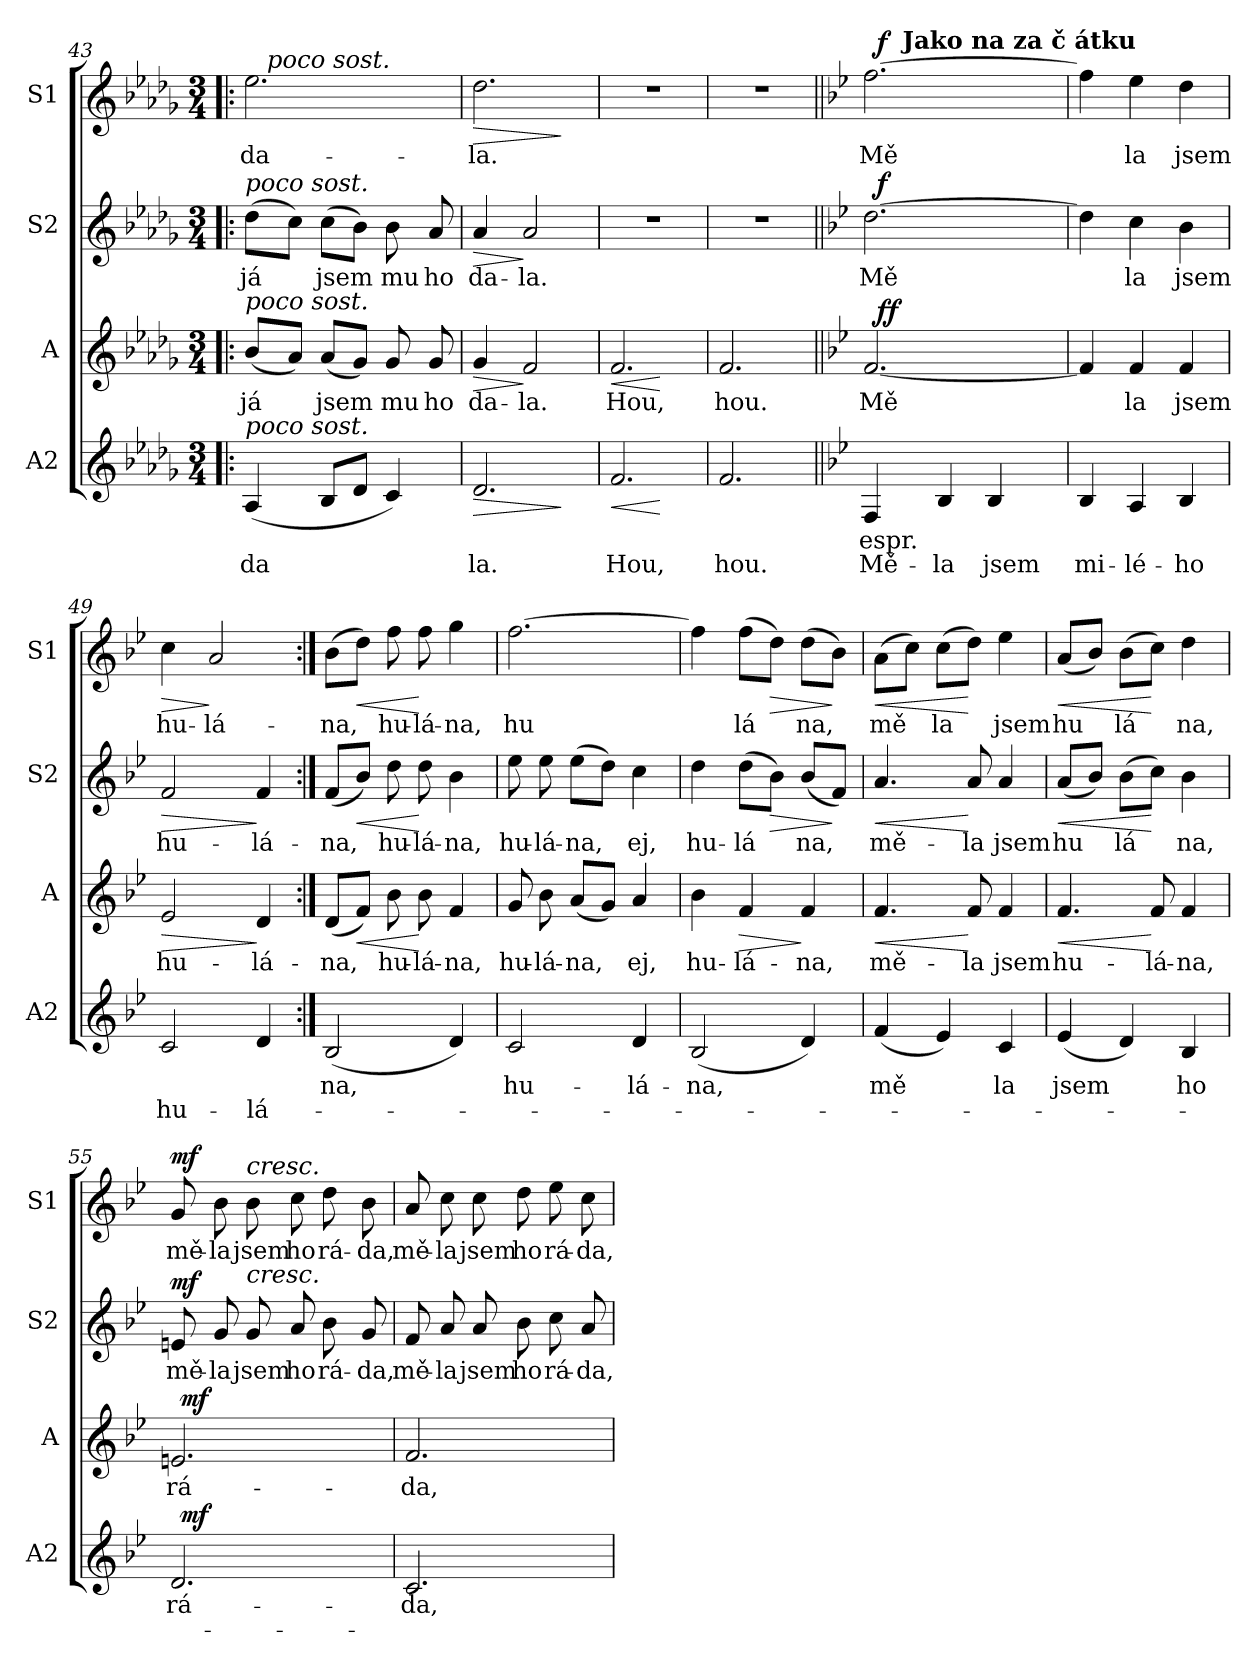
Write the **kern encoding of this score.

**kern	**text	**text	**dynam	**kern	**text	**dynam	**kern	**text	**dynam	**kern	**text	**dynam
*part4	*part4	*part4	*part4	*part3	*part3	*part3	*part2	*part2	*part2	*part1	*part1	*part1
*staff4	*staff4	*staff4	*staff4	*staff3	*staff3	*staff3	*staff2	*staff2	*staff2	*staff1	*staff1	*staff1
*I"A2	*	*	*	*I"A	*	*	*I"S2	*	*	*I"S1	*	*
*I'A2	*	*	*	*I'A	*	*	*I'S2	*	*	*I'S1	*	*
!!LO:LB:g=z
*clefG2	*	*	*	*clefG2	*	*	*clefG2	*	*	*clefG2	*	*
*k[b-e-a-d-g-]	*	*	*	*k[b-e-a-d-g-]	*	*	*k[b-e-a-d-g-]	*	*	*k[b-e-a-d-g-]	*	*
*D-:	*	*	*	*D-:	*	*	*D-:	*	*	*D-:	*	*
*M3/4	*	*	*	*M3/4	*	*	*M3/4	*	*	*M3/4	*	*
=43!|:	=43!|:	=43!|:	=43!|:	=43!|:	=43!|:	=43!|:	=43!|:	=43!|:	=43!|:	=43!|:	=43!|:	=43!|:
!	!	!	!	!	!	!	!LO:TX:a:i:t=poco sost.	!	!	!	!	!
!	!	!	!	!LO:TX:a:i:t=poco sost.	!	!	!	!	!	!	!	!
!LO:TX:a:i:t=poco sost.	!	!	!	!	!	!	!	!	!	!	!	!
!	!LO:LY:b:cj	!LO:LY:b:cj	!	!	!LO:LY:b:cj	!	!	!LO:LY:b:rj	!	!	!LO:LY:b:rj	!
*	*	*	*	*	*	*	*	*	*	*^	*	*
(>4A-/	.	da-	.	(<8b-/L	já	.	(>8dd-\L	já	.	2.ee-\	16ryy	da-	.
!	!	!	!	!	!	!	!	!	!	!	!LO:TX:a:i:t=poco sost.	!	!
.	.	.	.	.	.	.	.	.	.	.	2ryy	.	.
!	!	!	!	!	!LO:LY:b:cj	!	!	!LO:LY:b:rj	!	!	!	!	!
.	.	.	.	8a-/J)	.	.	8cc\J)	.	.	.	.	.	.
!	!LO:LY:b:cj	!LO:LY:b:cj	!	!	!LO:LY:b:cj	!	!	!LO:LY:b:rj	!	!	!	!	!
8B-/L	-	-	.	(<8a-/L	jsem	.	(>8cc\L	jsem	.	.	.	.	.
!	!LO:LY:b:cj	!LO:LY:b:cj	!	!	!LO:LY:b:cj	!	!	!LO:LY:b:rj	!	!	!	!	!
8d-/J	-	-	.	8g-/J)	.	.	8b-\J)	.	.	.	.	.	.
!	!LO:LY:b:cj	!LO:LY:b:cj	!	!	!LO:LY:b:cj	!	!	!LO:LY:b:rj	!	!	!	!	!
4c/)	-	-	.	8g-/	mu	.	8b-\	mu	.	.	.	.	.
.	.	.	.	.	.	.	.	.	.	.	8.ryy	.	.
!	!	!	!	!	!LO:LY:b:cj	!	!	!LO:LY:b:rj	!	!	!	!	!
.	.	.	.	8g-/	ho	.	8a-/	ho	.	.	.	.	.
=44	=44	=44	=44	=44	=44	=44	=44	=44	=44	=44	=44	=44	=44
!	!LO:LY:b:cj	!LO:LY:b:cj	!LO:HP:b	!	!LO:LY:b:cj	!LO:HP:b	!	!LO:LY:b:rj	!LO:HP:b	!	!	!LO:LY:b:rj	!LO:HP:b
*	*	*	*	*	*	*	*	*	*	*v	*v	*	*
2.d-/	-	la.	>	4g-/	da-	>	4a-/	da-	>	2.dd-\	-la.	>
!	!	!	!	!	!LO:LY:b:cj	!	!	!LO:LY:b:rj	!	!	!	!
.	.	.	.	2f/	-la.	]	2a-/	-la.	]	.	.	.
.	.	.	]	.	.	.	.	.	.	.	.	]
=45	=45	=45	=45	=45	=45	=45	=45	=45	=45	=45	=45	=45
!	!LO:LY:b:cj	!LO:LY:b:cj	!LO:HP:b	!	!LO:LY:b:cj	!LO:HP:b	!	!	!	!	!	!
2.f/	.	Hou,	<	2.f/	Hou,	<	2.r	.	.	2.r	.	.
.	.	.	[	.	.	[	.	.	.	.	.	.
=46	=46	=46	=46	=46	=46	=46	=46	=46	=46	=46	=46	=46
!	!LO:LY:b:cj	!LO:LY:b:cj	!	!	!LO:LY:b:cj	!	!	!	!	!	!	!
2.f/	.	hou.	.	2.f/	hou.	.	2.r	.	.	2.r	.	.
=47||	=47||	=47||	=47||	=47||	=47||	=47||	=47||	=47||	=47||	=47||	=47||	=47||
*k[b-e-]	*	*	*	*k[b-e-]	*	*	*k[b-e-]	*	*	*k[b-e-]	*	*
*B-:	*	*	*	*B-:	*	*	*B-:	*	*	*B-:	*	*
!	!LO:LY:b:cj	!LO:LY:b:cj	!	!	!LO:LY:b:cj	!	!	!LO:LY:b:rj	!	!	!LO:LY:b:rj	!
*	*	*	*	*^	*	*	*^	*	*	*^	*	*
*	*	*	*	*	*	*	*	*	*	*	*	*	*^	*	*
4F/	espr.	Mě-	.	[<2.f/	32ryy	Mě-	.	[>2.dd\	32ryy	Mě-	.	[>2.ff\	32ryy	16..ryy	Mě-	.
!	!	!	!	!	!	!	!LO:DY:a	!	!	!	!	!	!	!	!	!
!	!	!	!	!	!	!	!LO:DY:n=1:b	!	!	!	!LO:DY:a	!	!	!	!	!LO:DY:a
.	.	.	.	.	2ryy	.	f f	.	2ryy	.	f	.	2ryy	.	.	f
!	!	!	!	!	!	!	!	!	!	!	!	!	!	!LO:TX:a:B:t=Jako na za č átku	!	!
.	.	.	.	.	.	.	.	.	.	.	.	.	.	2ryy	.	.
!	!LO:LY:b:cj	!LO:LY:b:cj	!	!	!	!	!	!	!	!	!	!	!	!	!	!
4B-/	-	la	.	.	.	.	.	.	.	.	.	.	.	.	.	.
!	!LO:LY:b:cj	!LO:LY:b:cj	!	!	!	!	!	!	!	!	!	!	!	!	!	!
4B-/	.	jsem	.	.	.	.	.	.	.	.	.	.	.	.	.	.
.	.	.	.	.	8..ryy	.	.	.	8..ryy	.	.	.	8..ryy	.	.	.
.	.	.	.	.	.	.	.	.	.	.	.	.	.	8ryy	.	.
.	.	.	.	.	.	.	.	.	.	.	.	.	.	64ryy	.	.
=48	=48	=48	=48	=48	=48	=48	=48	=48	=48	=48	=48	=48	=48	=48	=48	=48
!	!LO:LY:b:cj	!LO:LY:b:cj	!	!	!	!LO:LY:b:cj	!	!	!	!LO:LY:b:rj	!	!	!	!	!LO:LY:b:rj	!
*	*	*	*	*v	*v	*	*	*	*	*	*	*v	*v	*v	*	*
*	*	*	*	*	*	*	*v	*v	*	*	*	*	*
4B-/	.	mi-	.	4f/]	--	.	4dd\]	--	.	4ff\]	--	.
!	!LO:LY:b:cj	!LO:LY:b:cj	!	!	!LO:LY:b:cj	!	!	!LO:LY:b:rj	!	!	!LO:LY:b:rj	!
4A/	-	lé-	.	4f/	-la	.	4cc\	-la	.	4ee-\	-la	.
!	!LO:LY:b:cj	!LO:LY:b:cj	!	!	!LO:LY:b:cj	!	!	!LO:LY:b:rj	!	!	!LO:LY:b:rj	!
4B-/	-	ho	.	4f/	jsem	.	4b-\	jsem	.	4dd\	jsem	.
=49	=49	=49	=49	=49	=49	=49	=49	=49	=49	=49	=49	=49
!	!LO:LY:b:cj	!LO:LY:b:cj	!	!	!LO:LY:b:cj	!LO:HP:b	!	!LO:LY:b:rj	!LO:HP:b	!	!LO:LY:b:rj	!LO:HP:b
2c/	.	hu-	.	2e-/	hu-	>	2f/	hu-	>	4cc\	hu-	>
!	!	!	!	!	!	!	!	!	!	!	!LO:LY:b:rj	!
.	.	.	.	.	.	.	.	.	.	2a/	-lá-	]
!	!LO:LY:b:cj	!LO:LY:b:cj	!	!	!LO:LY:b:cj	!	!	!LO:LY:b:rj	!	!	!	!
4d/	-	lá-	.	4d/	-lá-	]	4f/	-lá-	]	.	.	.
!!LO:PB:g=z
=50:|!	=50:|!	=50:|!	=50:|!	=50:|!	=50:|!	=50:|!	=50:|!	=50:|!	=50:|!	=50:|!	=50:|!	=50:|!
!	!LO:LY:b:cj	!	!	!	!LO:LY:b:cj	!	!	!LO:LY:b:rj	!	!	!LO:LY:b:rj	!
(<2B-/	-na,	.	.	(<8d/L	-na,	.	(<8f/L	-na,	.	(>8b-\L	-na,	.
!	!	!	!	!	!LO:LY:b:cj	!LO:HP:b	!	!LO:LY:b:rj	!LO:HP:b	!	!LO:LY:b:rj	!LO:HP:b
.	.	.	.	8f/J)	.	<	8b-/J)	.	<	8dd\J)	.	<
!	!	!	!	!	!LO:LY:b:cj	!	!	!LO:LY:b:rj	!	!	!LO:LY:b:rj	!
.	.	.	.	8b-\	hu-	.	8dd\	hu-	.	8ff\	hu-	.
!	!	!	!	!	!LO:LY:b:cj	!	!	!LO:LY:b:rj	!	!	!LO:LY:b:rj	!
.	.	.	.	8b-\	-lá-	[	8dd\	-lá-	[	8ff\	-lá-	[
!	!LO:LY:b:cj	!	!	!	!LO:LY:b:cj	!	!	!LO:LY:b:rj	!	!	!LO:LY:b:rj	!
4d/)	.	.	.	4f/	-na,	.	4b-\	-na,	.	4gg\	-na,	.
=51	=51	=51	=51	=51	=51	=51	=51	=51	=51	=51	=51	=51
!	!LO:LY:b:cj	!	!	!	!LO:LY:b:cj	!	!	!LO:LY:b:rj	!	!	!LO:LY:b:rj	!
2c/	hu-	.	.	8g/	hu-	.	8ee-\	hu-	.	[>2.ff\	hu-	.
!	!	!	!	!	!LO:LY:b:cj	!	!	!LO:LY:b:rj	!	!	!	!
.	.	.	.	8b-\	-lá-	.	8ee-\	-lá-	.	.	.	.
!	!	!	!	!	!LO:LY:b:cj	!	!	!LO:LY:b:rj	!	!	!	!
.	.	.	.	(<8a/L	-na,	.	(>8ee-\L	-na,	.	.	.	.
!	!	!	!	!	!LO:LY:b:cj	!	!	!LO:LY:b:rj	!	!	!	!
.	.	.	.	8g/J)	.	.	8dd\J)	.	.	.	.	.
!	!LO:LY:b:cj	!	!	!	!LO:LY:b:cj	!	!	!LO:LY:b:rj	!	!	!	!
4d/	-lá-	.	.	4a/	ej,	.	4cc\	ej,	.	.	.	.
=52	=52	=52	=52	=52	=52	=52	=52	=52	=52	=52	=52	=52
!	!LO:LY:b:cj	!	!	!	!LO:LY:b:cj	!	!	!LO:LY:b:rj	!	!	!LO:LY:b:rj	!
(<2B-/	-na,	.	.	4b-\	hu-	.	4dd\	hu-	.	4ff\]	--	.
!	!	!	!	!	!LO:LY:b:cj	!LO:HP:b	!	!LO:LY:b:rj	!	!	!LO:LY:b:rj	!
.	.	.	.	4f/	-lá-	>	(>8dd\L	-lá-	.	(>8ff\L	-lá-	.
!	!	!	!	!	!	!	!	!LO:LY:b:rj	!LO:HP:b	!	!LO:LY:b:rj	!LO:HP:b
.	.	.	.	.	.	.	8b-\J)	--	>	8dd\J)	--	>
!	!LO:LY:b:cj	!	!	!	!LO:LY:b:cj	!	!	!LO:LY:b:rj	!	!	!LO:LY:b:rj	!
4d/)	.	.	.	4f/	-na,	]	(<8b-/L	-na,	.	(>8dd\L	-na,	.
!	!	!	!	!	!	!	!	!LO:LY:b:rj	!	!	!LO:LY:b:rj	!
.	.	.	.	.	.	.	8f/J)	.	]	8b-\J)	.	]
=53	=53	=53	=53	=53	=53	=53	=53	=53	=53	=53	=53	=53
!	!LO:LY:b:cj	!	!	!	!LO:LY:b:cj	!LO:HP:b	!	!LO:LY:b:rj	!LO:HP:b	!	!LO:LY:b:rj	!LO:HP:b
(<4f/	mě-	.	.	4.f/	mě-	<	4.a/	mě-	<	(>8a\L	mě-	<
!	!	!	!	!	!	!	!	!	!	!	!LO:LY:b:rj	!
.	.	.	.	.	.	.	.	.	.	8cc\J)	--	.
!	!LO:LY:b:cj	!	!	!	!	!	!	!	!	!	!LO:LY:b:rj	!
4e-/)	--	.	.	.	.	.	.	.	.	(>8cc\L	-la	.
!	!	!	!	!	!LO:LY:b:cj	!	!	!LO:LY:b:rj	!	!	!LO:LY:b:rj	!
.	.	.	.	8f/	-la	[	8a/	-la	[	8dd\J)	.	[
!	!LO:LY:b:cj	!	!	!	!LO:LY:b:cj	!	!	!LO:LY:b:rj	!	!	!LO:LY:b:rj	!
4c/	-la	.	.	4f/	jsem	.	4a/	jsem	.	4ee-\	jsem	.
=54	=54	=54	=54	=54	=54	=54	=54	=54	=54	=54	=54	=54
!	!LO:LY:b:cj	!	!	!	!LO:LY:b:cj	!LO:HP:b	!	!LO:LY:b:rj	!LO:HP:b	!	!LO:LY:b:rj	!LO:HP:b
(<4e-/	jsem	.	.	4.f/	hu-	<	(<8a/L	hu-	<	(<8a/L	hu-	<
!	!	!	!	!	!	!	!	!LO:LY:b:rj	!	!	!LO:LY:b:rj	!
.	.	.	.	.	.	.	8b-/J)	--	.	8b-/J)	--	.
!	!LO:LY:b:cj	!	!	!	!	!	!	!LO:LY:b:rj	!	!	!LO:LY:b:rj	!
4d/)	.	.	.	.	.	.	(>8b-\L	-lá-	.	(>8b-\L	-lá-	.
!	!	!	!	!	!LO:LY:b:cj	!	!	!LO:LY:b:rj	!	!	!LO:LY:b:rj	!
.	.	.	.	8f/	-lá-	[	8cc\J)	--	[	8cc\J)	--	[
!	!LO:LY:b:cj	!	!	!	!LO:LY:b:cj	!	!	!LO:LY:b:rj	!	!	!LO:LY:b:rj	!
4B-/	ho	.	.	4f/	-na,	.	4b-\	-na,	.	4dd\	-na,	.
!!LO:PB:g=z
=55	=55	=55	=55	=55	=55	=55	=55	=55	=55	=55	=55	=55
!	!LO:LY:b:cj	!	!	!	!LO:LY:b:cj	!	!	!LO:LY:b:rj	!LO:DY:a	!	!LO:LY:b:rj	!LO:DY:a
*^	*	*	*	*^	*	*	*	*	*	*	*	*
2.d/	64ryy	rá-	.	.	2.en/	64ryy	rá-	.	8en/	mě-	mf	8g/	mě-	mf
!	!	!	!	!LO:DY:a	!	!	!	!LO:DY:a	!	!	!	!	!	!
.	2ryy	.	.	mf	.	2ryy	.	mf	.	.	.	.	.	.
!	!	!	!	!	!	!	!	!	!	!LO:LY:b:rj	!	!	!LO:LY:b:rj	!
.	.	.	.	.	.	.	.	.	8g/	-la	.	8b-\	-la	.
!	!	!	!	!	!	!	!	!	!	!	!	!LO:TX:a:i:t=cresc.	!	!
!	!	!	!	!	!	!	!	!	!LO:TX:a:i:t=cresc.	!	!	!	!	!
!	!	!	!	!	!	!	!	!	!	!LO:LY:b:rj	!	!	!LO:LY:b:rj	!
.	.	.	.	.	.	.	.	.	8g/	jsem	.	8b-\	jsem	.
!	!	!	!	!	!	!	!	!	!	!LO:LY:b:rj	!	!	!LO:LY:b:rj	!
.	.	.	.	.	.	.	.	.	8a/	ho	.	8cc\	ho	.
!	!	!	!	!	!	!	!	!	!	!LO:LY:b:rj	!	!	!LO:LY:b:rj	!
.	.	.	.	.	.	.	.	.	8b-\	rá-	.	8dd\	rá-	.
.	8...ryy	.	.	.	.	8...ryy	.	.	.	.	.	.	.	.
!	!	!	!	!	!	!	!	!	!	!LO:LY:b:rj	!	!	!LO:LY:b:rj	!
.	.	.	.	.	.	.	.	.	8g/	-da,	.	8b-\	-da,	.
=56	=56	=56	=56	=56	=56	=56	=56	=56	=56	=56	=56	=56	=56	=56
!	!	!LO:LY:b:cj	!	!	!	!	!LO:LY:b:cj	!	!	!LO:LY:b:rj	!	!	!LO:LY:b:rj	!
*v	*v	*	*	*	*	*	*	*	*	*	*	*	*	*
*	*	*	*	*v	*v	*	*	*	*	*	*	*	*
2.c/	-da,	.	.	2.f/	-da,	.	8f/	mě-	.	8a/	mě-	.
!	!	!	!	!	!	!	!	!LO:LY:b:rj	!	!	!LO:LY:b:rj	!
.	.	.	.	.	.	.	8a/	-la	.	8cc\	-la	.
!	!	!	!	!	!	!	!	!LO:LY:b:rj	!	!	!LO:LY:b:rj	!
.	.	.	.	.	.	.	8a/	jsem	.	8cc\	jsem	.
!	!	!	!	!	!	!	!	!LO:LY:b:rj	!	!	!LO:LY:b:rj	!
.	.	.	.	.	.	.	8b-\	ho	.	8dd\	ho	.
!	!	!	!	!	!	!	!	!LO:LY:b:rj	!	!	!LO:LY:b:rj	!
.	.	.	.	.	.	.	8cc\	rá-	.	8ee-\	rá-	.
!	!	!	!	!	!	!	!	!LO:LY:b:rj	!	!	!LO:LY:b:rj	!
.	.	.	.	.	.	.	8a/	-da,	.	8cc\	-da,	.
=	=	=	=	=	=	=	=	=	=	=	=	=
*-	*-	*-	*-	*-	*-	*-	*-	*-	*-	*-	*-	*-
